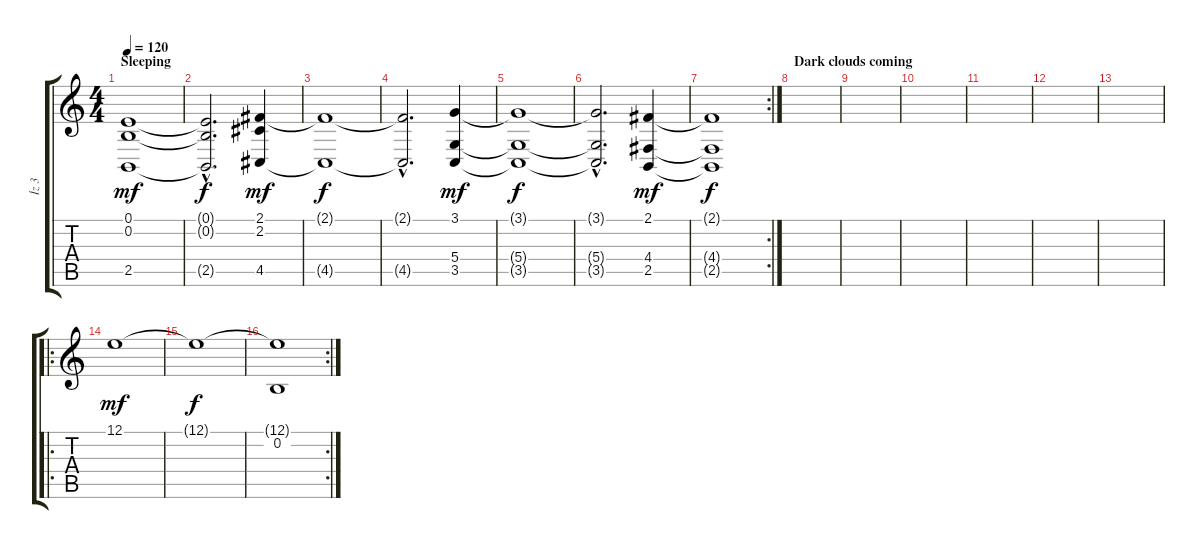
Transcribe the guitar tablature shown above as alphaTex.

\track ("İz 3" "İz 3") {instrument choiraahs}
\staff {score tabs}
\tuning (E4 B3 G3 D3 A2 E2) {hide}
\ts (4 4)
\section ("" "Sleeping")
\tempo 120
\clef g2
\ks c
(0.1 0.2 2.5).1{dy mf instrument choiraahs} |
(0.1{hac t} 0.2{hac t} 2.5{hac t}).2{d dy f} (2.1 2.2 4.5).4{dy mf} |
(2.1{t} 4.5{t}).1{dy f} |
(2.1{hac t} 4.5{hac t}).2{d} (3.1 5.4 3.5).4{dy mf} |
(3.1{t} 5.4{t} 3.5{t}).1{dy f} |
(3.1{hac t} 5.4{hac t} 3.5{hac t}).2{d} (2.1 4.4 2.5).4{dy mf} |
\rc 2
(2.1{t} 4.4{t} 2.5{t}).1{dy f} |
\section ("" "Dark clouds coming")
|
|
|
|
|
|
\ro
12.1.1{dy mf} |
12.1{t}.1{dy f} |
\rc 2
(12.1{t} 0.2).1
